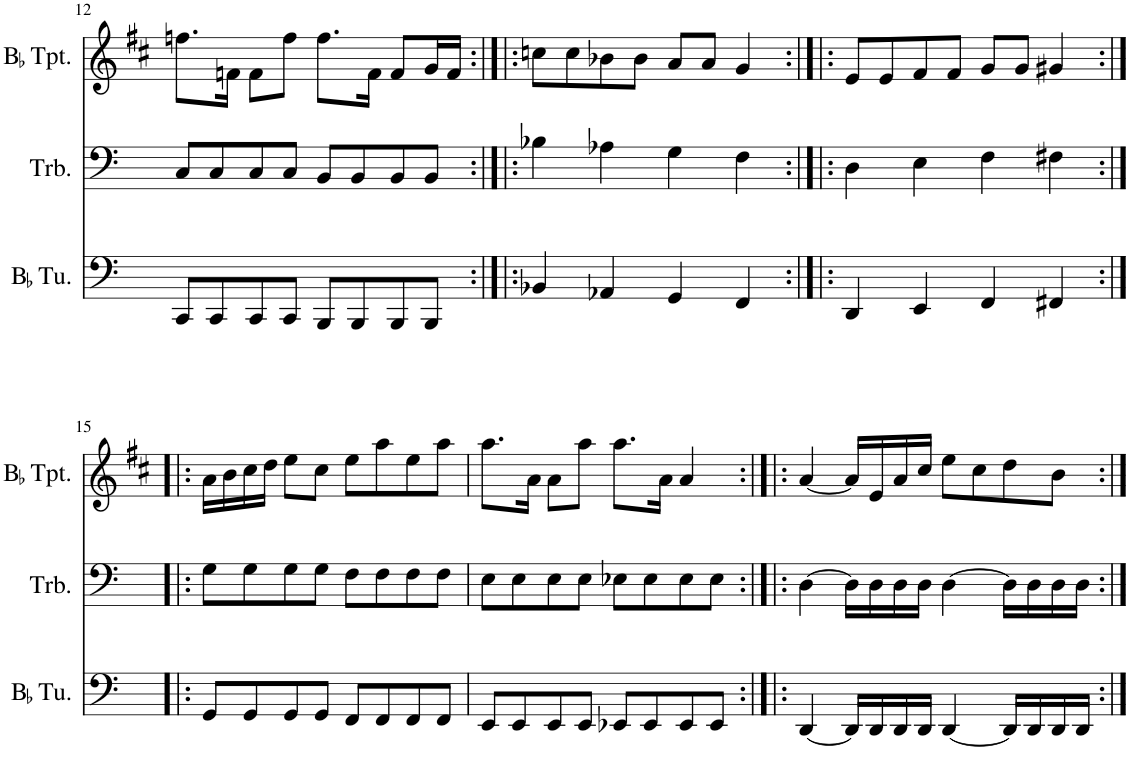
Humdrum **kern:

**kern	**kern	**kern
*part3	*part2	*part1
*staff3	*staff2	*staff1
*I"BaccidentalFlat Tuba	*I"Trombone	*I"BaccidentalFlat Trumpet
*I'BaccidentalFlat Tu.	*I'Trb.	*I'BaccidentalFlat Tpt.
!!LO:PB:g=z
*clefF4	*clefF4	*clefG2
*	*	*Trd1c2
*k[]	*k[]	*k[f#c#]
*M4/4	*M4/4	*M4/4
=12	=12	=12
8CC/L	8C/L	8.ffn\L
8CC/	8C/	.
.	.	16fn\Jk
8CC/	8C/	8f\L
8CC/J	8C/J	8ff\J
8BBB/L	8BB/L	8.ff\L
8BBB/	8BB/	.
.	.	16f\Jk
8BBB/	8BB/	8f/L
8BBB/J	8BB/J	16g/L
.	.	16f/JJ
=13:|!|:	=13:|!|:	=13:|!|:
4BB-X/	4B-X\	8ccn\L
.	.	8cc\
4AA-X/	4A-X\	8b-X\
.	.	8b-\J
4GG/	4G\	8a/L
.	.	8a/J
4FF/	4F\	4g/
=14:|!|:	=14:|!|:	=14:|!|:
4DD/	4D\	8e/L
.	.	8e/
4EE/	4E\	8f#/
.	.	8f#/J
4FF/	4F\	8g/L
.	.	8g/J
4FF#X/	4F#X\	4g#X/
!!LO:LB:g=z
=15:|!|:	=15:|!|:	=15:|!|:
8GG/L	8G\L	16a\LL
.	.	16b\
8GG/	8G\	16cc#\
.	.	16dd\JJ
8GG/	8G\	8ee\L
8GG/J	8G\J	8cc#\J
8FF/L	8F\L	8ee\L
8FF/	8F\	8aa\
8FF/	8F\	8ee\
8FF/J	8F\J	8aa\J
=16	=16	=16
8EE/L	8E\L	8.aa\L
8EE/	8E\	.
.	.	16a\Jk
8EE/	8E\	8a\L
8EE/J	8E\J	8aa\J
8EE-X/L	8E-X\L	8.aa\L
8EE-/	8E-\	.
.	.	16a\Jk
8EE-/	8E-\	4a/
8EE-/J	8E-\J	.
=17:|!|:	=17:|!|:	=17:|!|:
[4DD/	[4D\	[4a/
16DD/LL]	16D\LL]	16a/LL]
16DD/	16D\	16e/
16DD/	16D\	16a/
16DD/JJ	16D\JJ	16cc#/JJ
[4DD/	[4D\	8ee\L
.	.	8cc#\
16DD/LL]	16D\LL]	8dd\
16DD/	16D\	.
16DD/	16D\	8b\J
16DD/JJ	16D\JJ	.
=:|!	=:|!	=:|!
*-	*-	*-
